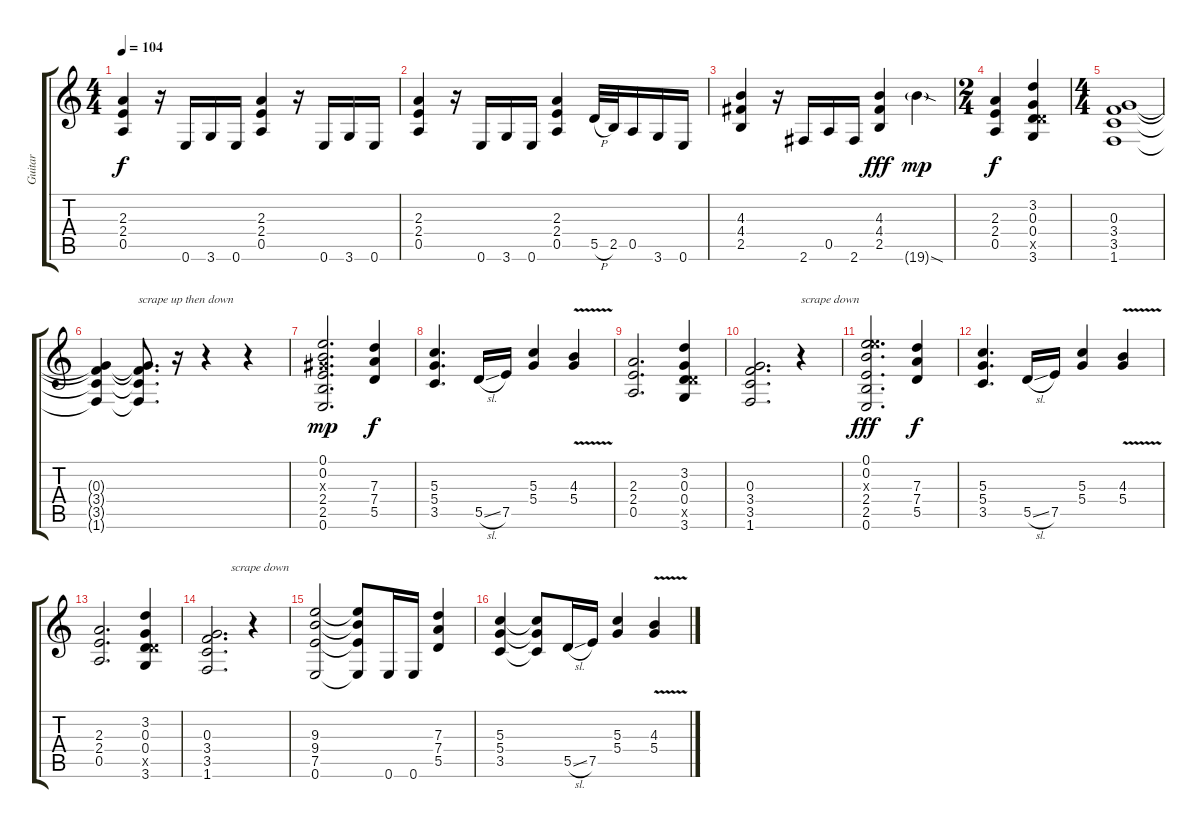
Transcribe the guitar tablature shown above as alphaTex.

\track ("Guitar" "Guitar") {instrument distortionguitar}
\staff {score tabs}
\tuning (E4 B3 G3 D3 A2 E2) {hide}
\ts (4 4)
\tempo 104
\clef g2
\ks c
(2.3 2.4 0.5).4{dy f} r.16 0.6.16 3.6.16 0.6.16 (2.3 2.4 0.5).4 r.16 0.6.16 3.6.16 0.6.16 |
(2.3 2.4 0.5).4 r.16 0.6.16 3.6.16 0.6.16 (2.3 2.4 0.5).4 5.5{h}.32 2.5.32 0.5.16 3.6.16 0.6.16 |
(4.3 4.4 2.5).4 r.16 2.6.16 0.5.16 2.6.16 (4.3 4.4 2.5).4{dy fff} 19.6{sod g}.4{dy mp} |
\ts (2 4)
(2.3 2.4 0.5).4{dy f} (3.2 0.3 0.4 5.5{x} 3.6).4 |
\ts (4 4)
(0.3 3.4 3.5 1.6).1 |
(0.3{t} 3.4{t} 3.5{t} 1.6{t}).4 (0.3{t} 3.4{t} 3.5{t} 1.6{t}).8{d txt "scrape up then down"} r.16 r.4 r.4 |
(0.1 0.2 1.3{x} 2.4 2.5 0.6).2{d dy mp} (7.3 7.4 5.5).4{dy f} |
(5.3 5.4 3.5).4{d} 5.5{sl}.16 7.5.16 (5.3 5.4).4 (4.3{v} 5.4{v}).4 |
(2.3 2.4 0.5).2{d} (3.2 0.3 0.4 5.5{x} 3.6).4 |
(0.3 3.4 3.5 1.6).2{d} r.4{txt "scrape down"} |
(0.1 0.2 9.3{x} 2.4 2.5 0.6).2{d dy fff} (7.3 7.4 5.5).4{dy f} |
(5.3 5.4 3.5).4{d} 5.5{sl}.16 7.5.16 (5.3 5.4).4 (4.3{v} 5.4{v}).4 |
(2.3 2.4 0.5).2{d} (3.2 0.3 0.4 5.5{x} 3.6).4 |
(0.3 3.4 3.5 1.6).2{d txt "        scrape down"} r.4 |
(9.3 9.4 7.5 0.6).2 (9.3{t} 9.4{t} 7.5{t} 0.6{t}).8 0.6.16 0.6.16 (7.3 7.4 5.5).4 |
(5.3 5.4 3.5).4 (5.3{t} 5.4{t} 3.5{t}).8 5.5{sl}.16 7.5.16 (5.3 5.4).4 (4.3{v} 5.4{v}).4
